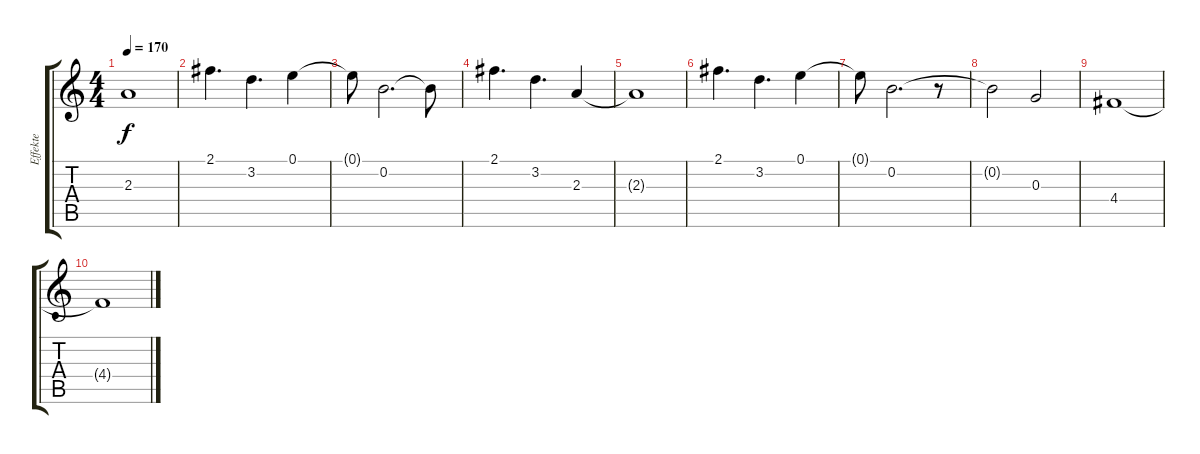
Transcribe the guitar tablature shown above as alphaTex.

\track ("Effekte" "Effekte") {instrument distortionguitar}
\staff {score tabs}
\tuning (E4 B3 G3 D3 A2 E2) {hide}
\ts (4 4)
\tempo 170
\clef g2
\ks c
2.3{t}.1{dy f} |
2.1.4{d} 3.2.4{d} 0.1.4 |
0.1{t}.8 0.2.2{d} 0.2{t}.8 |
2.1.4{d} 3.2.4{d} 2.3.4 |
2.3{t}.1 |
2.1.4{d} 3.2.4{d} 0.1.4 |
0.1{t}.8 0.2.2{d} r.8 |
0.2{t}.2 0.3.2 |
4.4.1 |
4.4{t}.1
